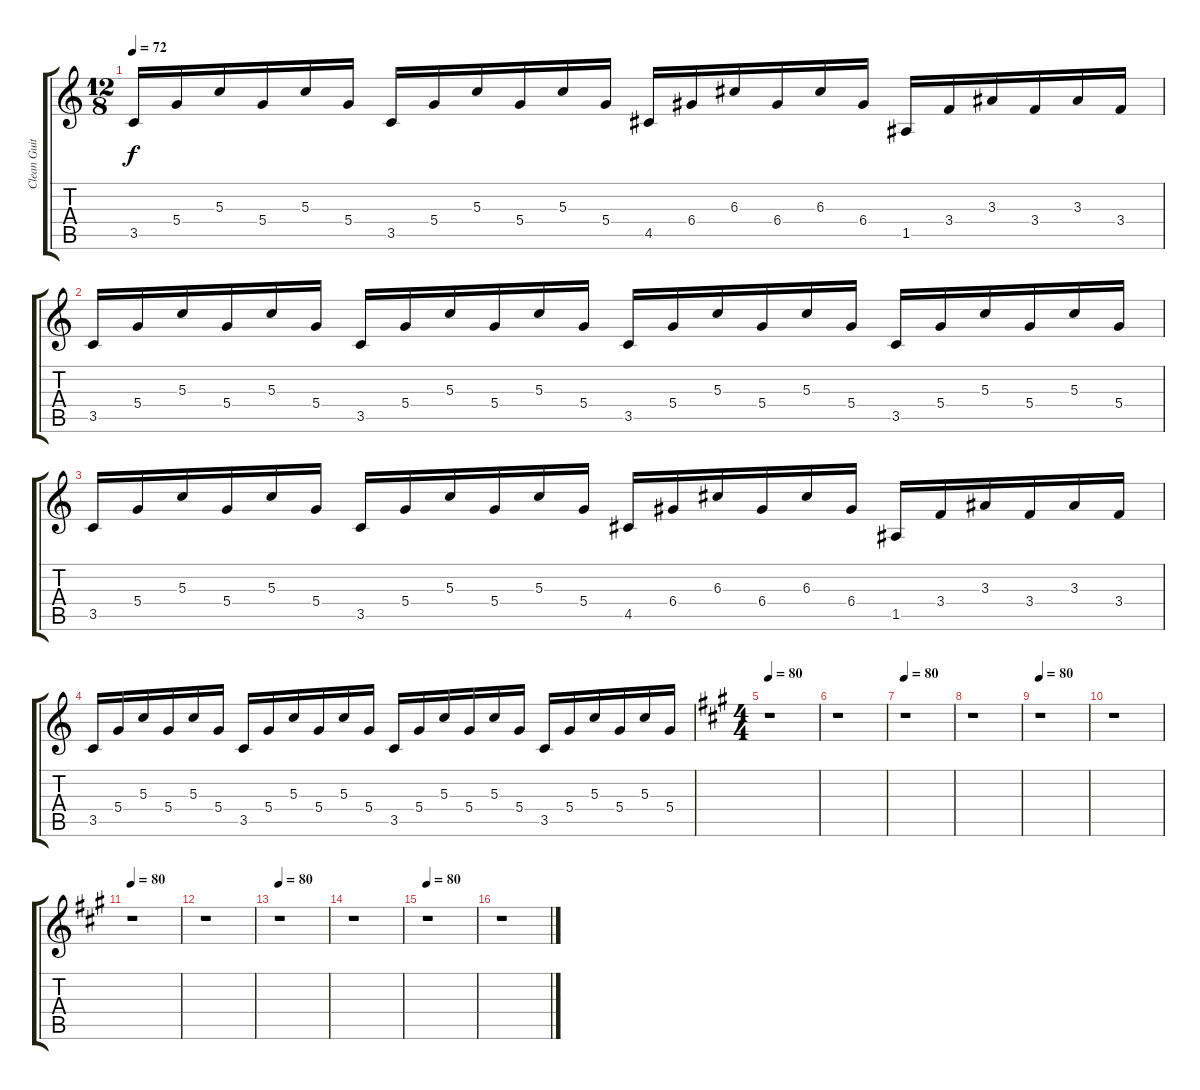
\track ("Clean Guitar 1" "Clean Guit") {instrument electricguitarclean}
\staff {score tabs}
\tuning (E4 B3 G3 D3 A2 E2) {hide}
\ts (12 8)
\tempo 72
\clef g2
\ks c
3.5.16{dy f} 5.4.16 5.3.16 5.4.16 5.3.16 5.4.16 3.5.16 5.4.16 5.3.16 5.4.16 5.3.16 5.4.16 4.5.16 6.4.16 6.3.16 6.4.16 6.3.16 6.4.16 1.5.16 3.4.16 3.3.16 3.4.16 3.3.16 3.4.16 |
3.5.16 5.4.16 5.3.16 5.4.16 5.3.16 5.4.16 3.5.16 5.4.16 5.3.16 5.4.16 5.3.16 5.4.16 3.5.16 5.4.16 5.3.16 5.4.16 5.3.16 5.4.16 3.5.16 5.4.16 5.3.16 5.4.16 5.3.16 5.4.16 |
3.5.16 5.4.16 5.3.16 5.4.16 5.3.16 5.4.16 3.5.16 5.4.16 5.3.16 5.4.16 5.3.16 5.4.16 4.5.16 6.4.16 6.3.16 6.4.16 6.3.16 6.4.16 1.5.16 3.4.16 3.3.16 3.4.16 3.3.16 3.4.16 |
3.5.16 5.4.16 5.3.16 5.4.16 5.3.16 5.4.16 3.5.16 5.4.16 5.3.16 5.4.16 5.3.16 5.4.16 3.5.16 5.4.16 5.3.16 5.4.16 5.3.16 5.4.16 3.5.16 5.4.16 5.3.16 5.4.16 5.3.16 5.4.16 |
\ts (4 4)
\tempo 80
\ks f#minor
r.1 |
r.1 |
\tempo 80
r.1 |
r.1 |
\tempo 80
r.1 |
r.1 |
\tempo 80
r.1 |
r.1 |
\tempo 80
r.1 |
r.1 |
\tempo 80
r.1 |
r.1
